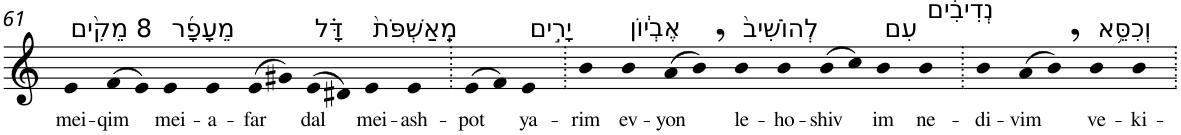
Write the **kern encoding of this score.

**kern	**text
*part1	*part1
*staff1	*staff1
*I"Piano	*
*I'Pno	*
!!LO:PB:g=z
*clefG2	*
*k[]	*
=61	=61
!LO:TX:a:t=8 מֵקִ֨ים	!
!	!LO:LY:b
4e	mei-
!	!LO:LY:b
(>8f	-qim
8e)	.
!LO:TX:a:t=מֵעָפָ֜ר	!
!	!LO:LY:b
4e	mei-
!	!LO:LY:b
4e	-a-
!	!LO:LY:b
(>8e	-far
8g#X)	.
!LO:TX:a:t=דָּ֗ל	!
!	!LO:LY:b
(>8e	dal
8d#X)	.
!LO:TX:a:t=מֵֽאַשְׁפֹּת֙	!
!	!LO:LY:b
4e	mei-
!	!LO:LY:b
4e	-ash-
=62.	=62.
!	!LO:LY:b
(>8e	-pot
8f)	.
!LO:TX:a:t=יָרִ֣ים	!
!	!LO:LY:b
4e	ya-
=63.	=63.
!	!LO:LY:b
4b	-rim
!LO:TX:a:t=אֶבְי֔וֹן	!
!	!LO:LY:b
4b	ev-
!	!LO:LY:b
(>8a	-yon
8b,)	.
!LO:TX:a:t=לְהוֹשִׁיב֙	!
!	!LO:LY:b
4b	le-
!	!LO:LY:b
4b	-ho-
!	!LO:LY:b
(>8b	-shiv
8cc)	.
!LO:TX:a:t=עִם	!
!	!LO:LY:b
4b	im
!LO:TX:a:t=נְדִיבִ֔ים	!
!	!LO:LY:b
4b	ne-
=64.	=64.
!	!LO:LY:b
4b	-di-
!	!LO:LY:b
(>8a	-vim
8b,)	.
!LO:TX:a:t=וְכִסֵּ֥א	!
!	!LO:LY:b
4b	ve-
!	!LO:LY:b
4b	-ki-
=.	=.
*-	*-
